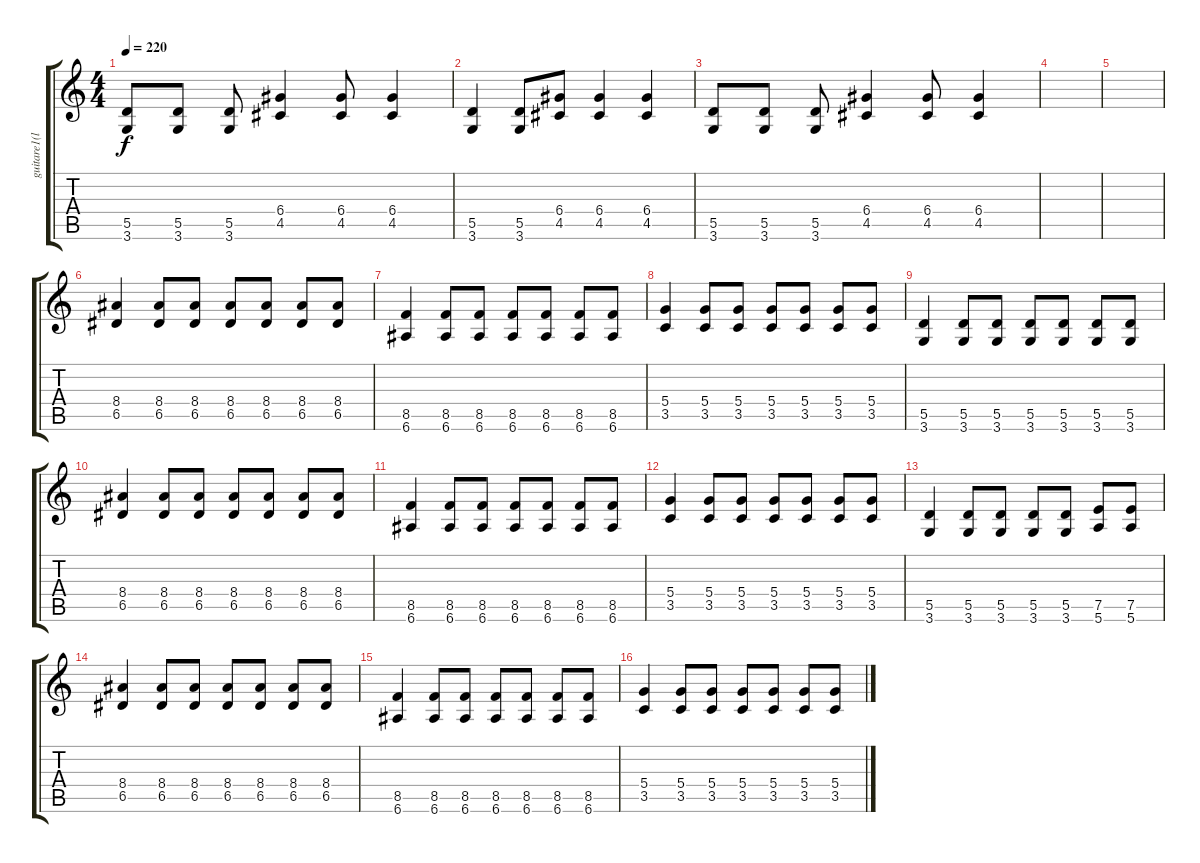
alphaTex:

\track ("guitare1(lars)" "guitare1(l") {instrument distortionguitar}
\staff {score tabs}
\tuning (E4 B3 G3 D3 A2 E2) {hide}
\ts (4 4)
\tempo 220
\clef g2
\ks c
(5.5 3.6).8{dy f} (5.5 3.6).8 (5.5 3.6).8 (6.4 4.5).4 (6.4 4.5).8 (6.4 4.5).4 |
(5.5 3.6).4 (5.5 3.6).8 (6.4 4.5).8 (6.4 4.5).4 (6.4 4.5).4 |
(5.5 3.6).8 (5.5 3.6).8 (5.5 3.6).8 (6.4 4.5).4 (6.4 4.5).8 (6.4 4.5).4 |
|
|
(8.4 6.5).4 (8.4 6.5).8 (8.4 6.5).8 (8.4 6.5).8 (8.4 6.5).8 (8.4 6.5).8 (8.4 6.5).8 |
(8.5 6.6).4 (8.5 6.6).8 (8.5 6.6).8 (8.5 6.6).8 (8.5 6.6).8 (8.5 6.6).8 (8.5 6.6).8 |
(5.4 3.5).4 (5.4 3.5).8 (5.4 3.5).8 (5.4 3.5).8 (5.4 3.5).8 (5.4 3.5).8 (5.4 3.5).8 |
(5.5 3.6).4 (5.5 3.6).8 (5.5 3.6).8 (5.5 3.6).8 (5.5 3.6).8 (5.5 3.6).8 (5.5 3.6).8 |
(8.4 6.5).4 (8.4 6.5).8 (8.4 6.5).8 (8.4 6.5).8 (8.4 6.5).8 (8.4 6.5).8 (8.4 6.5).8 |
(8.5 6.6).4 (8.5 6.6).8 (8.5 6.6).8 (8.5 6.6).8 (8.5 6.6).8 (8.5 6.6).8 (8.5 6.6).8 |
(5.4 3.5).4 (5.4 3.5).8 (5.4 3.5).8 (5.4 3.5).8 (5.4 3.5).8 (5.4 3.5).8 (5.4 3.5).8 |
(5.5 3.6).4 (5.5 3.6).8 (5.5 3.6).8 (5.5 3.6).8 (5.5 3.6).8 (7.5 5.6).8 (7.5 5.6).8 |
(8.4 6.5).4 (8.4 6.5).8 (8.4 6.5).8 (8.4 6.5).8 (8.4 6.5).8 (8.4 6.5).8 (8.4 6.5).8 |
(8.5 6.6).4 (8.5 6.6).8 (8.5 6.6).8 (8.5 6.6).8 (8.5 6.6).8 (8.5 6.6).8 (8.5 6.6).8 |
(5.4 3.5).4 (5.4 3.5).8 (5.4 3.5).8 (5.4 3.5).8 (5.4 3.5).8 (5.4 3.5).8 (5.4 3.5).8
